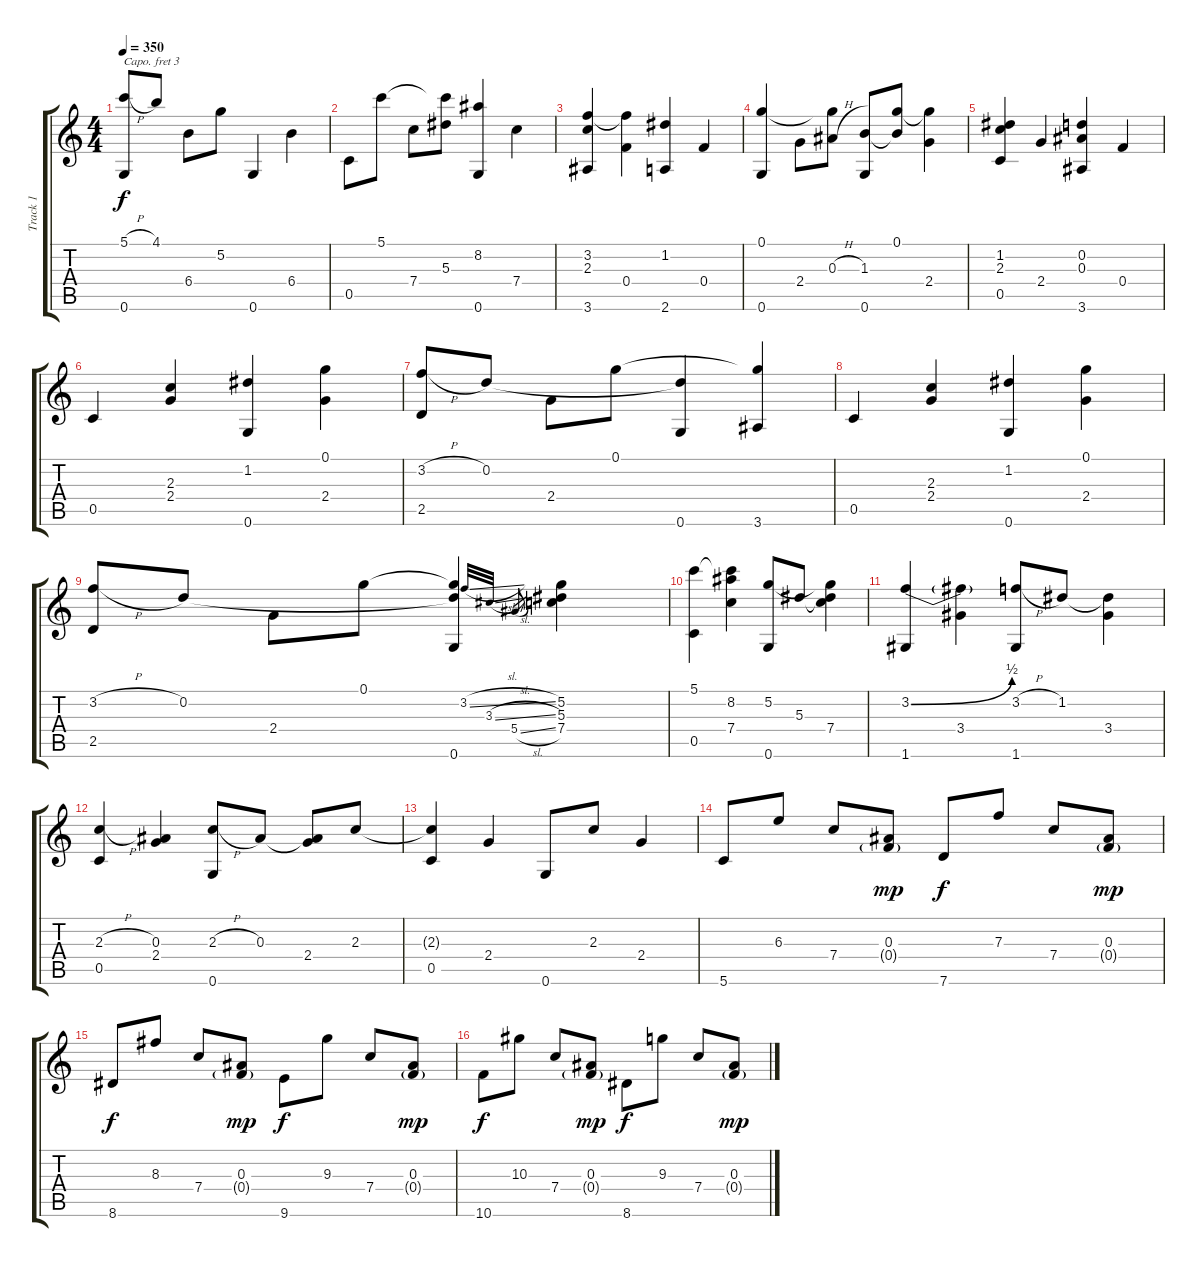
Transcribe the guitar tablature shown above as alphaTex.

\track ("Track 1" "Track 1") {instrument acousticguitarsteel}
\staff {score tabs}
\capo 3
\tuning (E4 B3 G3 D3 A2 E2) {hide}
\ts (4 4)
\tempo 350
\clef g2
\ks c
(5.1{h} 0.6).8{dy f} 4.1.8 6.4.8 5.2.8 0.6.4 6.4.4 |
0.5.8 5.1.8 7.4.8 (5.1{t} 5.3).8 (8.2 0.6).4 7.4.4 |
(3.2 2.3 3.6).4 (3.2{t} 0.4).4 (1.2 2.6).4 0.4.4 |
(0.1 0.6).4 2.4.8 (0.1{t} 0.3{h}).8 (1.3 0.6).8 (0.1 1.3{t}).8 (0.1{t} 2.4).4 |
(1.2 2.3 0.5).4 2.4.4 (0.2 0.3 3.6).4 0.4.4 |
0.5.4 (2.3 2.4).4 (1.2 0.6).4 (0.1 2.4).4 |
(3.2{h} 2.5).8 0.2.8 2.4.8 0.1.8 (0.2{t} 0.6).4 (0.1{t} 3.6).4 |
0.5.4 (2.3 2.4).4 (1.2 0.6).4 (0.1 2.4).4 |
(3.2{h} 2.5).8 0.2.8 2.4.8 0.1.8 (0.1{t} 0.2{t} 0.6).4 3.2{sl}.32{gr onbeat} 3.3{sl}.32{gr onbeat} 5.4{sl}.32{gr} (5.2 5.3 7.4).4 |
(5.1 0.5).4 (5.1{t} 8.2 7.4).4 (5.2 0.6).8 5.3.8 (5.2{t} 5.3{t} 7.4).4 |
(3.2{be (bend 0 0 60 2)} 1.6).4 (3.2{t} 3.4).4 (3.2{h} 1.6).8 1.2.8 (1.2{t} 3.4).4 |
(2.3{h} 0.5).4 (0.3 2.4).4 (2.3{h} 0.6).8 0.3.8 (0.3{t} 2.4).8 2.3.8 |
(2.3{t} 0.5).4 2.4.4 0.6.8 2.3.8 2.4.4 |
5.6.8 6.3.8 7.4.8 (0.3 0.4{g}).8{dy mp} 7.6.8{dy f} 7.3.8 7.4.8 (0.3 0.4{g}).8{dy mp} |
8.6.8{dy f} 8.3.8 7.4.8 (0.3 0.4{g}).8{dy mp} 9.6.8{dy f} 9.3.8 7.4.8 (0.3 0.4{g}).8{dy mp} |
10.6.8{dy f} 10.3.8 7.4.8 (0.3 0.4{g}).8{dy mp} 8.6.8{dy f} 9.3.8 7.4.8 (0.3 0.4{g}).8{dy mp}
